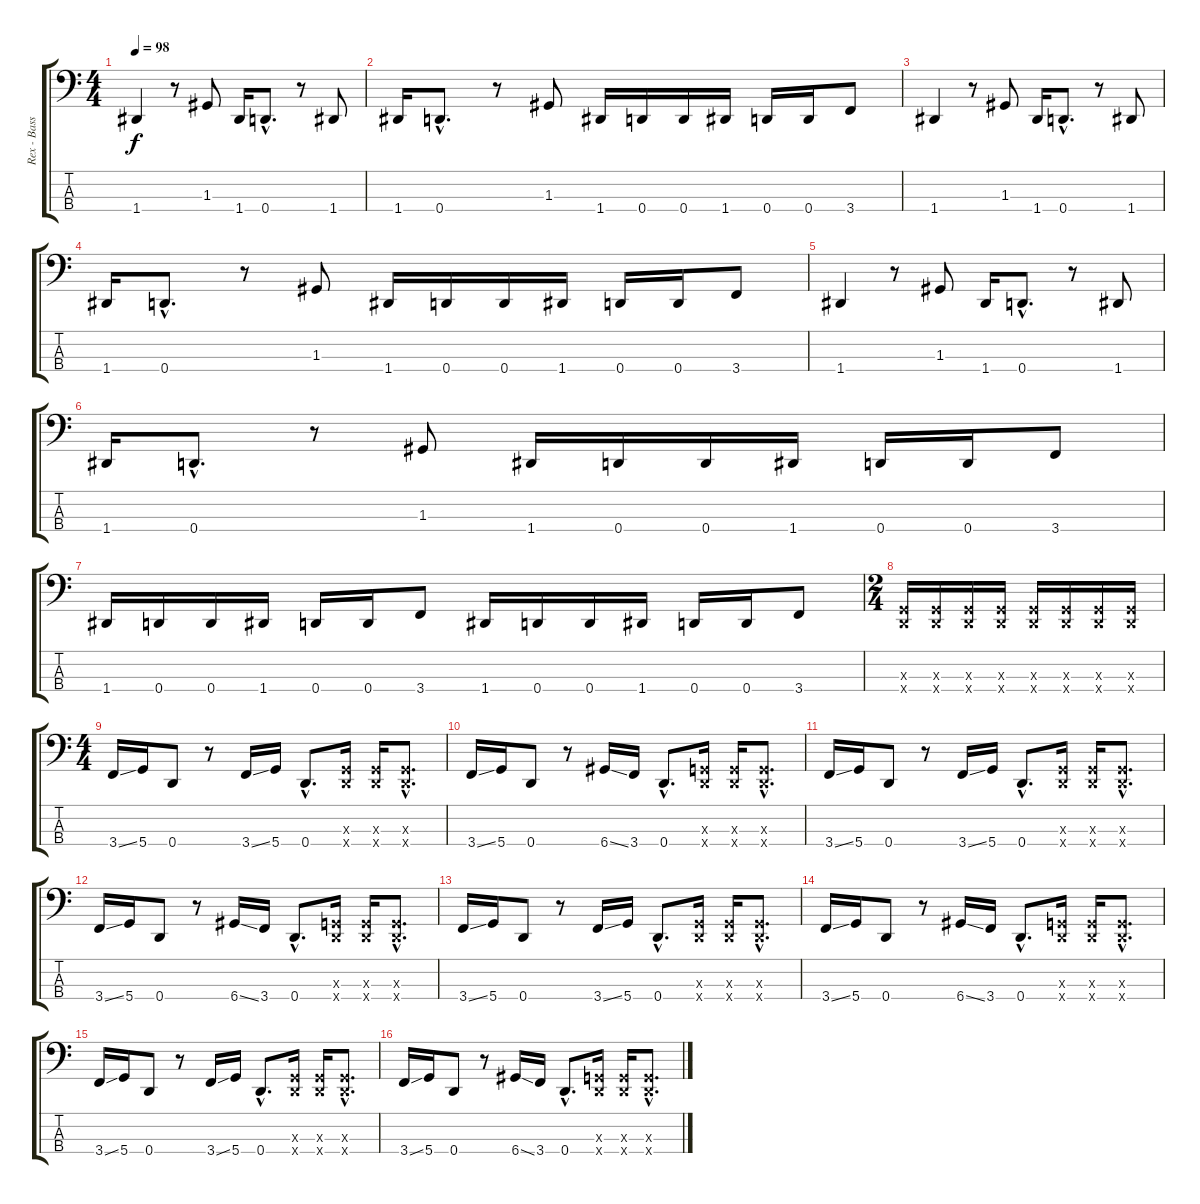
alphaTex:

\track ("Rex - Bass" "Rex - Bass") {instrument electricbasspick}
\staff {score tabs}
\tuning (F2 C2 G1 D1) {hide}
\ts (4 4)
\tempo 98
\clef f4
\ks c
1.4.4{dy f} r.8 1.3.8 1.4.16 0.4{hac}.8{d} r.8 1.4.8 |
1.4.16 0.4{hac}.8{d} r.8 1.3.8 1.4.16 0.4.16 0.4.16 1.4.16 0.4.16 0.4.16 3.4.8 |
1.4.4 r.8 1.3.8 1.4.16 0.4{hac}.8{d} r.8 1.4.8 |
1.4.16 0.4{hac}.8{d} r.8 1.3.8 1.4.16 0.4.16 0.4.16 1.4.16 0.4.16 0.4.16 3.4.8 |
1.4.4 r.8 1.3.8 1.4.16 0.4{hac}.8{d} r.8 1.4.8 |
1.4.16 0.4{hac}.8{d} r.8 1.3.8 1.4.16 0.4.16 0.4.16 1.4.16 0.4.16 0.4.16 3.4.8 |
1.4.16 0.4.16 0.4.16 1.4.16 0.4.16 0.4.16 3.4.8 1.4.16 0.4.16 0.4.16 1.4.16 0.4.16 0.4.16 3.4.8 |
\ts (2 4)
(0.3{x} 0.4{x}).16 (0.3{x} 0.4{x}).16 (0.3{x} 0.4{x}).16 (0.3{x} 0.4{x}).16 (0.3{x} 0.4{x}).16 (0.3{x} 0.4{x}).16 (0.3{x} 0.4{x}).16 (0.3{x} 0.4{x}).16 |
\ts (4 4)
3.4{ss}.16 5.4.16 0.4.8 r.8 3.4{ss}.16 5.4.16 0.4{hac}.8{d} (0.3{x} 0.4{x}).16 (0.3{x} 0.4{x}).16 (0.3{hac x} 0.4{hac x}).8{d} |
3.4{ss}.16 5.4.16 0.4.8 r.8 6.4{ss}.16 3.4.16 0.4{hac}.8{d} (0.3{x} 0.4{x}).16 (0.3{x} 0.4{x}).16 (0.3{hac x} 0.4{hac x}).8{d} |
3.4{ss}.16 5.4.16 0.4.8 r.8 3.4{ss}.16 5.4.16 0.4{hac}.8{d} (0.3{x} 0.4{x}).16 (0.3{x} 0.4{x}).16 (0.3{hac x} 0.4{hac x}).8{d} |
3.4{ss}.16 5.4.16 0.4.8 r.8 6.4{ss}.16 3.4.16 0.4{hac}.8{d} (0.3{x} 0.4{x}).16 (0.3{x} 0.4{x}).16 (0.3{hac x} 0.4{hac x}).8{d} |
3.4{ss}.16 5.4.16 0.4.8 r.8 3.4{ss}.16 5.4.16 0.4{hac}.8{d} (0.3{x} 0.4{x}).16 (0.3{x} 0.4{x}).16 (0.3{hac x} 0.4{hac x}).8{d} |
3.4{ss}.16 5.4.16 0.4.8 r.8 6.4{ss}.16 3.4.16 0.4{hac}.8{d} (0.3{x} 0.4{x}).16 (0.3{x} 0.4{x}).16 (0.3{hac x} 0.4{hac x}).8{d} |
3.4{ss}.16 5.4.16 0.4.8 r.8 3.4{ss}.16 5.4.16 0.4{hac}.8{d} (0.3{x} 0.4{x}).16 (0.3{x} 0.4{x}).16 (0.3{hac x} 0.4{hac x}).8{d} |
3.4{ss}.16 5.4.16 0.4.8 r.8 6.4{ss}.16 3.4.16 0.4{hac}.8{d} (0.3{x} 0.4{x}).16 (0.3{x} 0.4{x}).16 (0.3{hac x} 0.4{hac x}).8{d}
